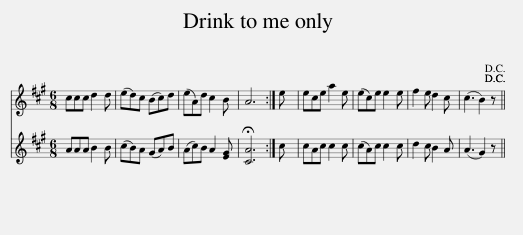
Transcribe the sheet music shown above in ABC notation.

X:1
%%score 1 2
L:1/8
M:6/8
I:linebreak $
K:A
V:1 treble
V:2 treble
V:1
 ccc d2 d | (ed)c (Bc)d | (eA)d c2 B | A6 :| e | %5
 ece a2 e | (ec)e e2 e | f2 e d2 c | (c3 B2) z!D.C.! || %9
V:2
 AAA B2 B | (cB)A (GA)B | (Ac)B A2 [EG] | !fermata![CA]6 :| c | %5
 cAc c2 c | (cA)c c2 c | d2 c B2 A | (A3 G2) z || %9
